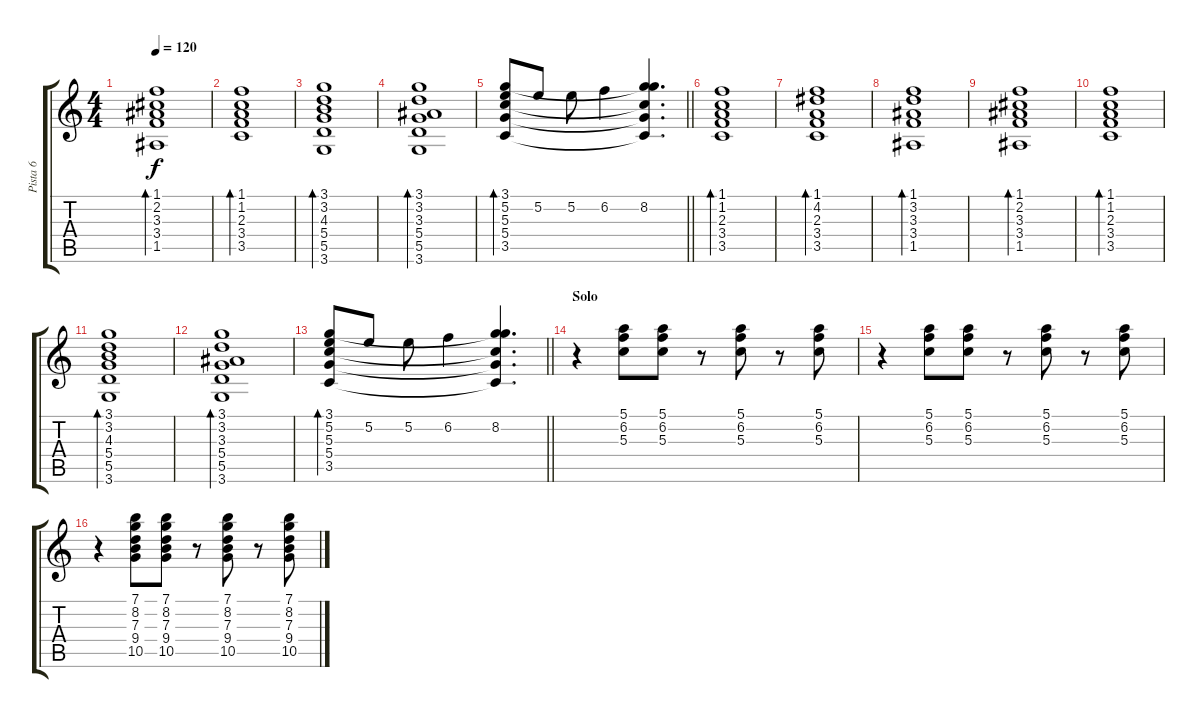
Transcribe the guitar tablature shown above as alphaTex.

\track ("Pista 6" "Pista 6") {instrument electricguitarclean}
\staff {score tabs}
\tuning (E4 B3 G3 D3 A2 E2) {hide}
\ts (4 4)
\tempo 120
\clef g2
\ks c
(1.1 2.2 3.3 3.4 1.5).1{bd 60 dy f} |
(1.1 1.2 2.3 3.4 3.5).1{bd 60} |
(3.1 3.2 4.3 5.4 5.5 3.6).1{bd 60} |
(3.1 3.2 3.3 5.4 5.5 3.6).1{bd 60} |
\barLineRight lightlight
(3.1 5.2 5.3 5.4 3.5).8{bd 60} 5.2.8 5.2.8 6.2.4 (3.1{t} 8.2 5.3{t} 5.4{t} 3.5{t}).4{d} |
(1.1 1.2 2.3 3.4 3.5).1{bd 60} |
(1.1 4.2 2.3 3.4 3.5).1{bd 60} |
(1.1 3.2 3.3 3.4 1.5).1{bd 60} |
(1.1 2.2 3.3 3.4 1.5).1{bd 60} |
(1.1 1.2 2.3 3.4 3.5).1{bd 60} |
(3.1 3.2 4.3 5.4 5.5 3.6).1{bd 60} |
(3.1 3.2 3.3 5.4 5.5 3.6).1{bd 60} |
\barLineRight lightlight
(3.1 5.2 5.3 5.4 3.5).8{bd 60} 5.2.8 5.2.8 6.2.4 (3.1{t} 8.2 5.3{t} 5.4{t} 3.5{t}).4{d} |
\section ("" "Solo")
r.4{volume 3 instrument overdrivenguitar} (5.1 6.2 5.3).8 (5.1 6.2 5.3).8 r.8 (5.1 6.2 5.3).8 r.8 (5.1 6.2 5.3).8 |
r.4 (5.1 6.2 5.3).8 (5.1 6.2 5.3).8 r.8 (5.1 6.2 5.3).8 r.8 (5.1 6.2 5.3).8 |
r.4 (7.1 8.2 7.3 9.4 10.5).8 (7.1 8.2 7.3 9.4 10.5).8 r.8 (7.1 8.2 7.3 9.4 10.5).8 r.8 (7.1 8.2 7.3 9.4 10.5).8
